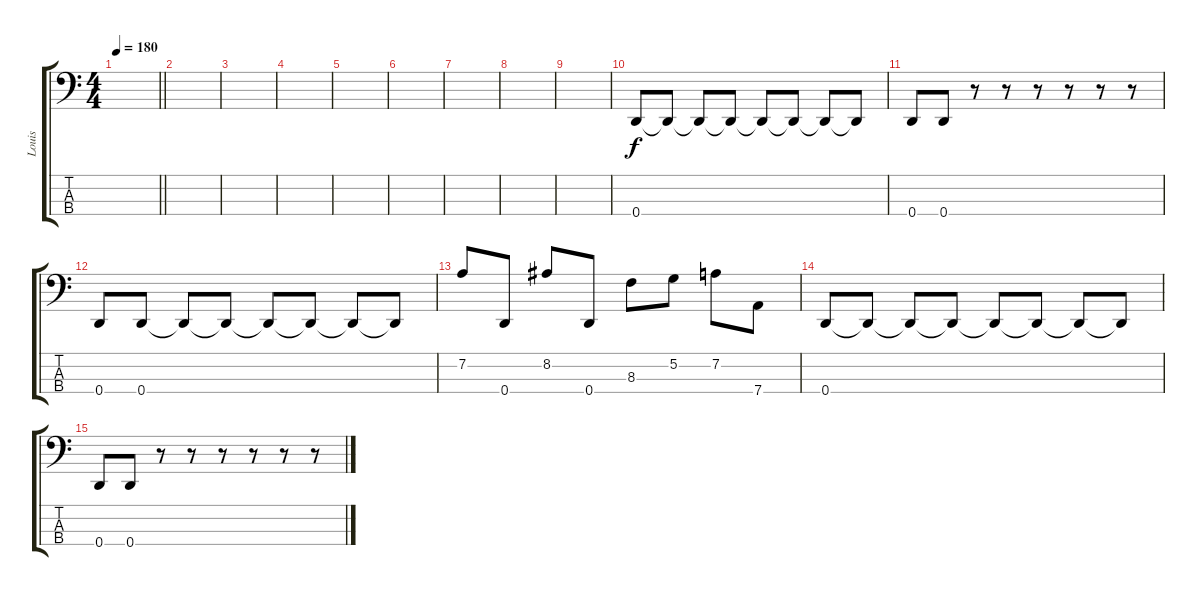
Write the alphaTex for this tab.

\track ("Louis" "Louis") {instrument electricbassfinger}
\staff {score tabs}
\tuning (G2 D2 A1 D1) {hide}
\ts (4 4)
\tempo 180
\clef f4
\barLineRight lightlight
\ks c
|
\section ("" "")
|
|
|
|
|
|
|
|
0.4.8 0.4{t}.8 0.4{t}.8 0.4{t}.8 0.4{t}.8 0.4{t}.8 0.4{t}.8 0.4{t}.8 |
0.4.8 0.4.8 r.8 r.8 r.8 r.8 r.8 r.8 |
0.4.8 0.4.8 0.4{t}.8 0.4{t}.8 0.4{t}.8 0.4{t}.8 0.4{t}.8 0.4{t}.8 |
7.2.8 0.4.8 8.2.8 0.4.8 8.3.8 5.2.8 7.2.8 7.4.8 |
0.4.8 0.4{t}.8 0.4{t}.8 0.4{t}.8 0.4{t}.8 0.4{t}.8 0.4{t}.8 0.4{t}.8 |
0.4.8 0.4.8 r.8 r.8 r.8 r.8 r.8 r.8
